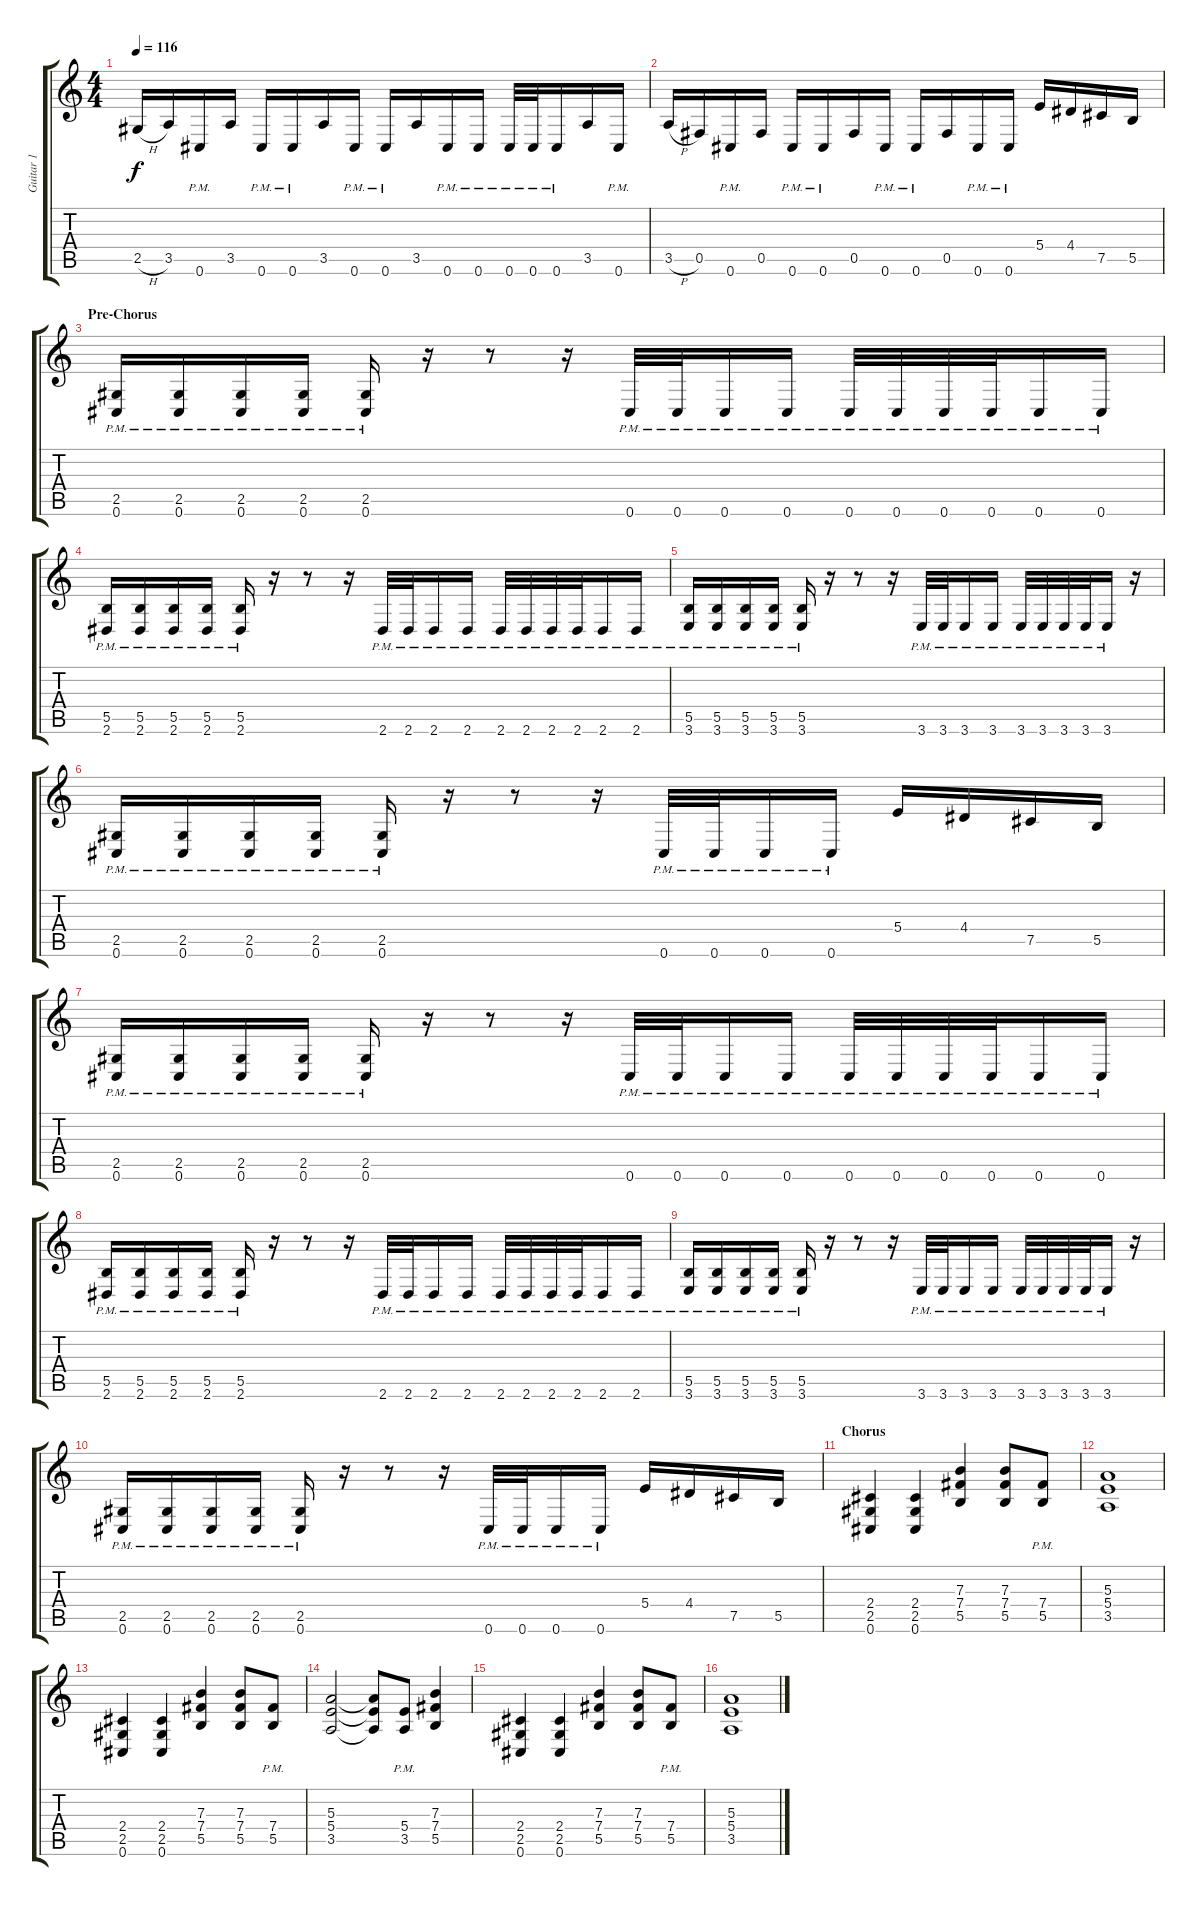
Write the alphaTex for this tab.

\track ("Guitar 1" "Guitar 1") {instrument distortionguitar}
\staff {score tabs}
\tuning (Db4 Ab3 E3 B2 Gb2 Db2) {hide}
\ts (4 4)
\tempo 116
\clef g2
\ks c
2.5{h}.16{dy f} 3.5.16 0.6{pm}.16 3.5.16 0.6{pm}.16 0.6{pm}.16 3.5.16 0.6{pm}.16 0.6{pm}.16 3.5.16 0.6{pm}.16 0.6{pm}.16 0.6{pm}.32 0.6{pm}.32 0.6{pm}.16 3.5.16 0.6{pm}.16 |
3.5{h}.16 0.5.16 0.6{pm}.16 0.5.16 0.6{pm}.16 0.6{pm}.16 0.5.16 0.6{pm}.16 0.6{pm}.16 0.5.16 0.6{pm}.16 0.6{pm}.16 5.4.16 4.4.16 7.5.16 5.5.16 |
\section ("" "Pre-Chorus")
(2.5{pm} 0.6{pm}).16 (2.5{pm} 0.6{pm}).16 (2.5{pm} 0.6{pm}).16 (2.5{pm} 0.6{pm}).16 (2.5{pm} 0.6{pm}).16 r.16 r.8 r.16 0.6{pm}.32 0.6{pm}.32 0.6{pm}.16 0.6{pm}.16 0.6{pm}.32 0.6{pm}.32 0.6{pm}.32 0.6{pm}.32 0.6{pm}.16 0.6{pm}.16 |
(5.5{pm} 2.6{pm}).16 (5.5{pm} 2.6{pm}).16 (5.5{pm} 2.6{pm}).16 (5.5{pm} 2.6{pm}).16 (5.5{pm} 2.6{pm}).16 r.16 r.8 r.16 2.6{pm}.32 2.6{pm}.32 2.6{pm}.16 2.6{pm}.16 2.6{pm}.32 2.6{pm}.32 2.6{pm}.32 2.6{pm}.32 2.6{pm}.16 2.6{pm}.16 |
(5.5{pm} 3.6{pm}).16 (5.5{pm} 3.6{pm}).16 (5.5{pm} 3.6{pm}).16 (5.5{pm} 3.6{pm}).16 (5.5{pm} 3.6{pm}).16 r.16 r.8 r.16 3.6{pm}.32 3.6{pm}.32 3.6{pm}.16 3.6{pm}.16 3.6{pm}.32 3.6{pm}.32 3.6{pm}.32 3.6{pm}.32 3.6{pm}.16 r.16 |
(2.5{pm} 0.6{pm}).16 (2.5{pm} 0.6{pm}).16 (2.5{pm} 0.6{pm}).16 (2.5{pm} 0.6{pm}).16 (2.5{pm} 0.6{pm}).16 r.16 r.8 r.16 0.6{pm}.32 0.6{pm}.32 0.6{pm}.16 0.6{pm}.16 5.4.16 4.4.16 7.5.16 5.5.16 |
(2.5{pm} 0.6{pm}).16 (2.5{pm} 0.6{pm}).16 (2.5{pm} 0.6{pm}).16 (2.5{pm} 0.6{pm}).16 (2.5{pm} 0.6{pm}).16 r.16 r.8 r.16 0.6{pm}.32 0.6{pm}.32 0.6{pm}.16 0.6{pm}.16 0.6{pm}.32 0.6{pm}.32 0.6{pm}.32 0.6{pm}.32 0.6{pm}.16 0.6{pm}.16 |
(5.5{pm} 2.6{pm}).16 (5.5{pm} 2.6{pm}).16 (5.5{pm} 2.6{pm}).16 (5.5{pm} 2.6{pm}).16 (5.5{pm} 2.6{pm}).16 r.16 r.8 r.16 2.6{pm}.32 2.6{pm}.32 2.6{pm}.16 2.6{pm}.16 2.6{pm}.32 2.6{pm}.32 2.6{pm}.32 2.6{pm}.32 2.6{pm}.16 2.6{pm}.16 |
(5.5{pm} 3.6{pm}).16 (5.5{pm} 3.6{pm}).16 (5.5{pm} 3.6{pm}).16 (5.5{pm} 3.6{pm}).16 (5.5{pm} 3.6{pm}).16 r.16 r.8 r.16 3.6{pm}.32 3.6{pm}.32 3.6{pm}.16 3.6{pm}.16 3.6{pm}.32 3.6{pm}.32 3.6{pm}.32 3.6{pm}.32 3.6{pm}.16 r.16 |
(2.5{pm} 0.6{pm}).16 (2.5{pm} 0.6{pm}).16 (2.5{pm} 0.6{pm}).16 (2.5{pm} 0.6{pm}).16 (2.5{pm} 0.6{pm}).16 r.16 r.8 r.16 0.6{pm}.32 0.6{pm}.32 0.6{pm}.16 0.6{pm}.16 5.4.16 4.4.16 7.5.16 5.5.16 |
\section ("" "Chorus")
(2.4 2.5 0.6).4 (2.4 2.5 0.6).4 (7.3 7.4 5.5).4 (7.3 7.4 5.5).8 (7.4{pm} 5.5{pm}).8 |
(5.3 5.4 3.5).1 |
(2.4 2.5 0.6).4 (2.4 2.5 0.6).4 (7.3 7.4 5.5).4 (7.3 7.4 5.5).8 (7.4{pm} 5.5{pm}).8 |
(5.3 5.4 3.5).2 (5.3{t} 5.4{t} 3.5{t}).8 (5.4{pm} 3.5{pm}).8 (7.3 7.4 5.5).4 |
(2.4 2.5 0.6).4 (2.4 2.5 0.6).4 (7.3 7.4 5.5).4 (7.3 7.4 5.5).8 (7.4{pm} 5.5{pm}).8 |
(5.3 5.4 3.5).1
